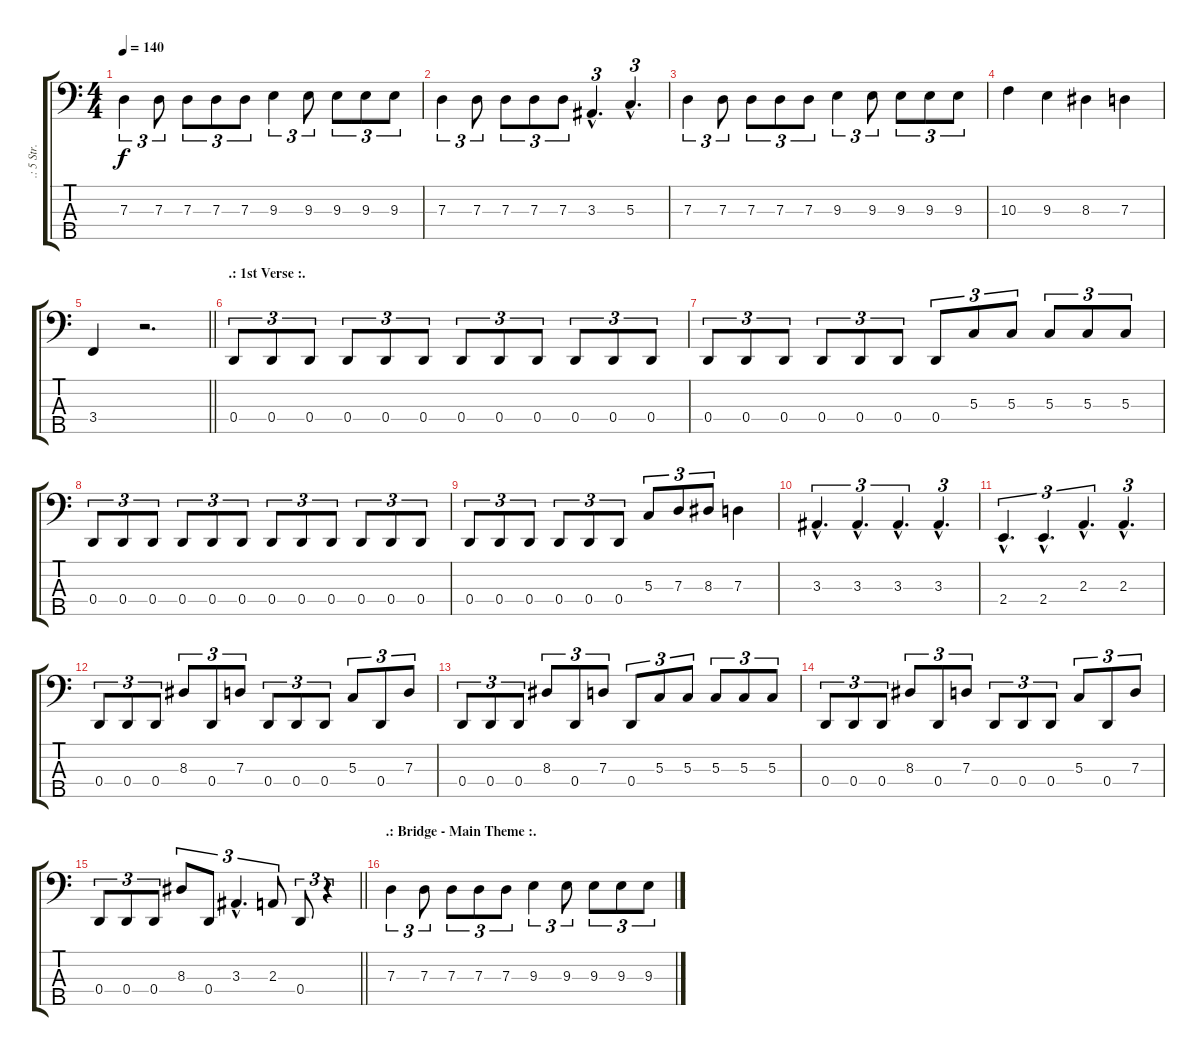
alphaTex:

\track (".: 5 Str. Bass :." ".: 5 Str. ") {instrument electricbasspick}
\staff {score tabs}
\tuning (F2 C2 G1 D1 A0) {hide}
\ts (4 4)
\tempo 140
\clef f4
\ks c
7.3.4{tu (3 2) dy f} 7.3.8{tu (3 2)} 7.3.8{tu (3 2)} 7.3.8{tu (3 2)} 7.3.8{tu (3 2)} 9.3.4{tu (3 2)} 9.3.8{tu (3 2)} 9.3.8{tu (3 2)} 9.3.8{tu (3 2)} 9.3.8{tu (3 2)} |
7.3.4{tu (3 2)} 7.3.8{tu (3 2)} 7.3.8{tu (3 2)} 7.3.8{tu (3 2)} 7.3.8{tu (3 2)} 3.3{hac}.4{d tu (3 2)} 5.3{hac}.4{d tu (3 2)} |
7.3.4{tu (3 2)} 7.3.8{tu (3 2)} 7.3.8{tu (3 2)} 7.3.8{tu (3 2)} 7.3.8{tu (3 2)} 9.3.4{tu (3 2)} 9.3.8{tu (3 2)} 9.3.8{tu (3 2)} 9.3.8{tu (3 2)} 9.3.8{tu (3 2)} |
10.3.4 9.3.4 8.3.4 7.3.4 |
\barLineRight lightlight
3.4.4 r.2{d} |
\section ("" ".: 1st Verse :.")
0.4.8{tu (3 2)} 0.4.8{tu (3 2)} 0.4.8{tu (3 2)} 0.4.8{tu (3 2)} 0.4.8{tu (3 2)} 0.4.8{tu (3 2)} 0.4.8{tu (3 2)} 0.4.8{tu (3 2)} 0.4.8{tu (3 2)} 0.4.8{tu (3 2)} 0.4.8{tu (3 2)} 0.4.8{tu (3 2)} |
0.4.8{tu (3 2)} 0.4.8{tu (3 2)} 0.4.8{tu (3 2)} 0.4.8{tu (3 2)} 0.4.8{tu (3 2)} 0.4.8{tu (3 2)} 0.4.8{tu (3 2)} 5.3.8{tu (3 2)} 5.3.8{tu (3 2)} 5.3.8{tu (3 2)} 5.3.8{tu (3 2)} 5.3.8{tu (3 2)} |
0.4.8{tu (3 2)} 0.4.8{tu (3 2)} 0.4.8{tu (3 2)} 0.4.8{tu (3 2)} 0.4.8{tu (3 2)} 0.4.8{tu (3 2)} 0.4.8{tu (3 2)} 0.4.8{tu (3 2)} 0.4.8{tu (3 2)} 0.4.8{tu (3 2)} 0.4.8{tu (3 2)} 0.4.8{tu (3 2)} |
0.4.8{tu (3 2)} 0.4.8{tu (3 2)} 0.4.8{tu (3 2)} 0.4.8{tu (3 2)} 0.4.8{tu (3 2)} 0.4.8{tu (3 2)} 5.3.8{tu (3 2)} 7.3.8{tu (3 2)} 8.3.8{tu (3 2)} 7.3.4 |
3.3{hac}.4{d tu (3 2)} 3.3{hac}.4{d tu (3 2)} 3.3{hac}.4{d tu (3 2)} 3.3{hac}.4{d tu (3 2)} |
2.4{hac}.4{d tu (3 2)} 2.4{hac}.4{d tu (3 2)} 2.3{hac}.4{d tu (3 2)} 2.3{hac}.4{d tu (3 2)} |
0.4.8{tu (3 2)} 0.4.8{tu (3 2)} 0.4.8{tu (3 2)} 8.3.8{tu (3 2)} 0.4.8{tu (3 2)} 7.3.8{tu (3 2)} 0.4.8{tu (3 2)} 0.4.8{tu (3 2)} 0.4.8{tu (3 2)} 5.3.8{tu (3 2)} 0.4.8{tu (3 2)} 7.3.8{tu (3 2)} |
0.4.8{tu (3 2)} 0.4.8{tu (3 2)} 0.4.8{tu (3 2)} 8.3.8{tu (3 2)} 0.4.8{tu (3 2)} 7.3.8{tu (3 2)} 0.4.8{tu (3 2)} 5.3.8{tu (3 2)} 5.3.8{tu (3 2)} 5.3.8{tu (3 2)} 5.3.8{tu (3 2)} 5.3.8{tu (3 2)} |
0.4.8{tu (3 2)} 0.4.8{tu (3 2)} 0.4.8{tu (3 2)} 8.3.8{tu (3 2)} 0.4.8{tu (3 2)} 7.3.8{tu (3 2)} 0.4.8{tu (3 2)} 0.4.8{tu (3 2)} 0.4.8{tu (3 2)} 5.3.8{tu (3 2)} 0.4.8{tu (3 2)} 7.3.8{tu (3 2)} |
\barLineRight lightlight
0.4.8{tu (3 2)} 0.4.8{tu (3 2)} 0.4.8{tu (3 2)} 8.3.8{tu (3 2)} 0.4.8{tu (3 2)} 3.3{hac}.4{d tu (3 2)} 2.3.8{tu (3 2)} 0.4.8{tu (3 2)} r.4{tu (3 2)} |
\section ("" ".: Bridge - Main Theme :.")
7.3.4{tu (3 2)} 7.3.8{tu (3 2)} 7.3.8{tu (3 2)} 7.3.8{tu (3 2)} 7.3.8{tu (3 2)} 9.3.4{tu (3 2)} 9.3.8{tu (3 2)} 9.3.8{tu (3 2)} 9.3.8{tu (3 2)} 9.3.8{tu (3 2)}
